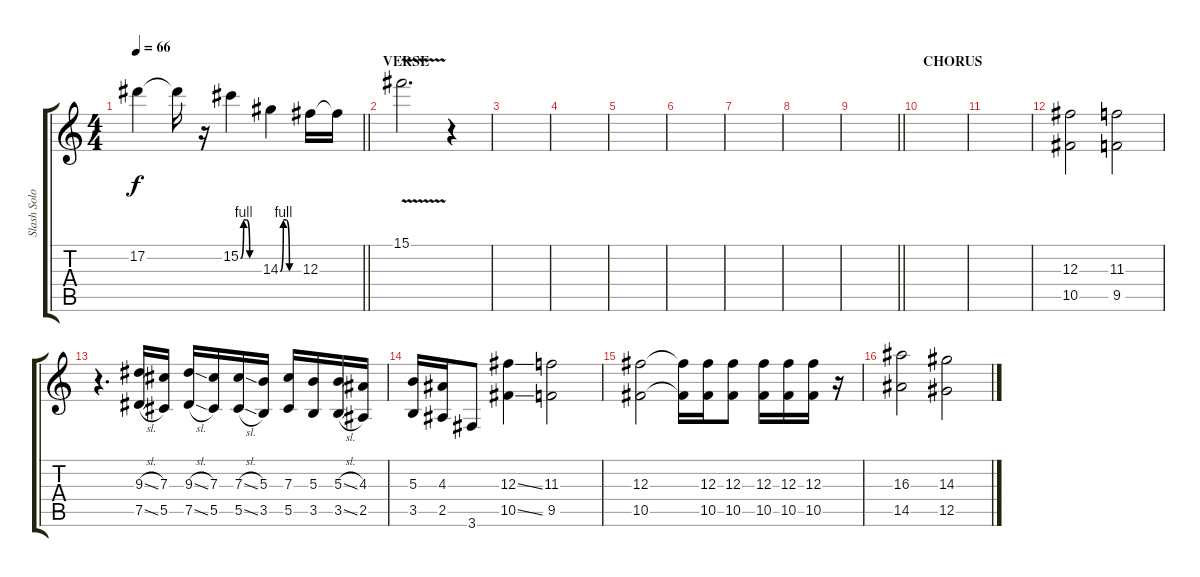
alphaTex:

\track ("Slash Solo" "Slash Solo") {instrument distortionguitar}
\staff {score tabs}
\tuning (Eb4 Bb3 Gb3 Db3 Ab2 Eb2) {hide}
\ts (4 4)
\tempo 66
\clef g2
\barLineRight lightlight
\ks c
17.2{t}.4{dy f} 17.2{t}.16 r.16 15.2{be (custom 0 0 10 4 20 4 30 0 60 0)}.4 14.3{be (custom 0 0 10 4 20 4 30 0 60 0)}.4 12.3.16 12.3{t}.16 |
\section ("" "VERSE")
15.1{v}.2{d} r.4 |
|
|
|
|
|
|
\barLineRight lightlight
|
\section ("" "CHORUS")
|
|
(12.3 10.5).2 (11.3 9.5).2 |
r.4{d} (9.3{sl} 7.5{sl}).16 (7.3 5.5).16 (9.3{sl} 7.5{sl}).16 (7.3 5.5).16 (7.3{sl} 5.5{sl}).16 (5.3 3.5).16 (7.3 5.5).16 (5.3 3.5).16 (5.3{sl} 3.5{sl}).16 (4.3 2.5).16 |
(5.3 3.5).16 (4.3 2.5).16 3.6.8 (12.3{ss} 10.5{ss}).4 (11.3 9.5).2 |
(12.3 10.5).2 (12.3{t} 10.5{t}).16 (12.3 10.5).16 (12.3 10.5).8 (12.3 10.5).16 (12.3 10.5).16 (12.3 10.5).16 r.16 |
(16.3 14.5).2 (14.3 12.5).2
